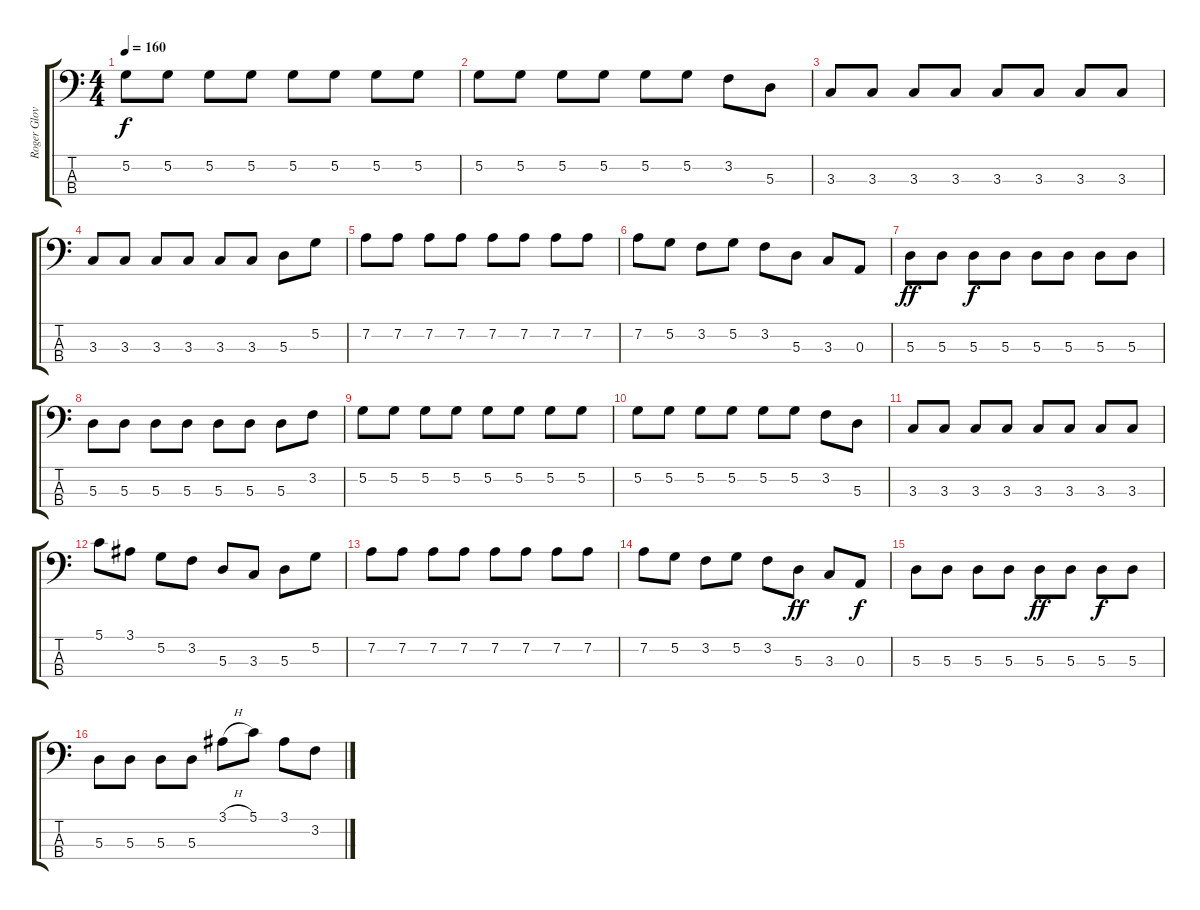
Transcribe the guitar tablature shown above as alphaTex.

\track ("Roger Glover" "Roger Glov") {instrument electricbasspick}
\staff {score tabs}
\tuning (G2 D2 A1 E1) {hide}
\ts (4 4)
\tempo 160
\clef f4
\ks c
5.2.8{dy f} 5.2.8 5.2.8 5.2.8 5.2.8 5.2.8 5.2.8 5.2.8 |
5.2.8 5.2.8 5.2.8 5.2.8 5.2.8 5.2.8 3.2.8 5.3.8 |
3.3.8 3.3.8 3.3.8 3.3.8 3.3.8 3.3.8 3.3.8 3.3.8 |
3.3.8 3.3.8 3.3.8 3.3.8 3.3.8 3.3.8 5.3.8 5.2.8 |
7.2.8 7.2.8 7.2.8 7.2.8 7.2.8 7.2.8 7.2.8 7.2.8 |
7.2.8 5.2.8 3.2.8 5.2.8 3.2.8 5.3.8 3.3.8 0.3.8 |
5.3.8{dy ff} 5.3.8 5.3.8{dy f} 5.3.8 5.3.8 5.3.8 5.3.8 5.3.8 |
5.3.8 5.3.8 5.3.8 5.3.8 5.3.8 5.3.8 5.3.8 3.2.8 |
5.2.8 5.2.8 5.2.8 5.2.8 5.2.8 5.2.8 5.2.8 5.2.8 |
5.2.8 5.2.8 5.2.8 5.2.8 5.2.8 5.2.8 3.2.8 5.3.8 |
3.3.8 3.3.8 3.3.8 3.3.8 3.3.8 3.3.8 3.3.8 3.3.8 |
5.1.8 3.1.8 5.2.8 3.2.8 5.3.8 3.3.8 5.3.8 5.2.8 |
7.2.8 7.2.8 7.2.8 7.2.8 7.2.8 7.2.8 7.2.8 7.2.8 |
7.2.8 5.2.8 3.2.8 5.2.8 3.2.8 5.3.8{dy ff} 3.3.8 0.3.8{dy f} |
5.3.8 5.3.8 5.3.8 5.3.8 5.3.8{dy ff} 5.3.8 5.3.8{dy f} 5.3.8 |
5.3.8 5.3.8 5.3.8 5.3.8 3.1{h}.8 5.1.8 3.1.8 3.2.8
